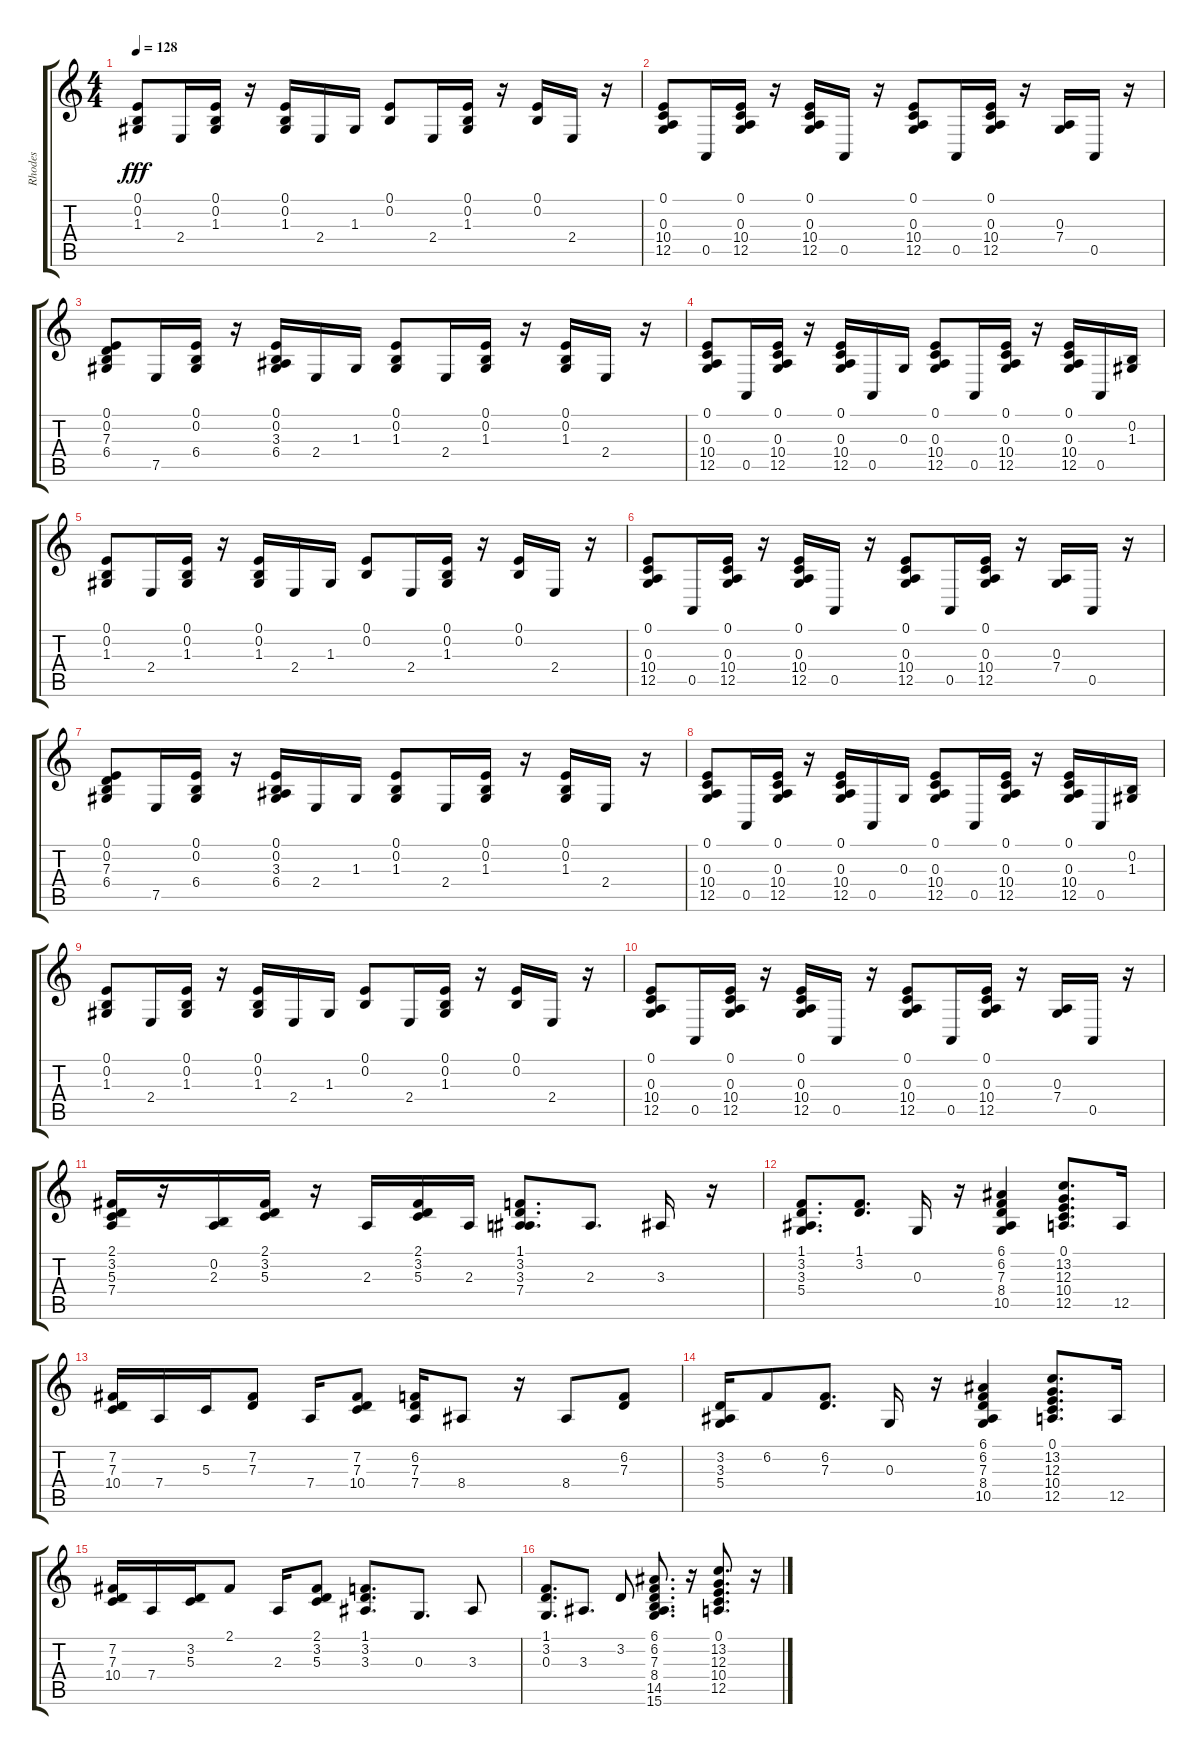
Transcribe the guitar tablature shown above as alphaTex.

\track ("Rhodes         " "Rhodes    ") {instrument electricpiano1}
\staff {score tabs}
\tuning (E4 B3 G3 D3 A2 E2) {hide}
\ts (4 4)
\tempo 128
\clef g2
\ks c
(0.1 0.2 1.3).8{dy fff} 2.4.16 (0.1 0.2 1.3).16 r.16 (0.1 0.2 1.3).16 2.4.16 1.3.16 (0.1 0.2).8 2.4.16 (0.1 0.2 1.3).16 r.16 (0.1 0.2).16 2.4.16 r.16 |
(0.1 0.3 10.4 12.5).8 0.5.16 (0.1 0.3 10.4 12.5).16 r.16 (0.1 0.3 10.4 12.5).16 0.5.16 r.16 (0.1 0.3 10.4 12.5).8 0.5.16 (0.1 0.3 10.4 12.5).16 r.16 (0.3 7.4).16 0.5.16 r.16 |
(0.1 0.2 7.3 6.4).8 7.5.16 (0.1 0.2 6.4).16 r.16 (0.1 0.2 3.3 6.4).16 2.4.16 1.3.16 (0.1 0.2 1.3).8 2.4.16 (0.1 0.2 1.3).16 r.16 (0.1 0.2 1.3).16 2.4.16 r.16 |
(0.1 0.3 10.4 12.5).8 0.5.16 (0.1 0.3 10.4 12.5).16 r.16 (0.1 0.3 10.4 12.5).16 0.5.16 0.3.16 (0.1 0.3 10.4 12.5).8 0.5.16 (0.1 0.3 10.4 12.5).16 r.16 (0.1 0.3 10.4 12.5).16 0.5.16 (0.2 1.3).16 |
(0.1 0.2 1.3).8 2.4.16 (0.1 0.2 1.3).16 r.16 (0.1 0.2 1.3).16 2.4.16 1.3.16 (0.1 0.2).8 2.4.16 (0.1 0.2 1.3).16 r.16 (0.1 0.2).16 2.4.16 r.16 |
(0.1 0.3 10.4 12.5).8 0.5.16 (0.1 0.3 10.4 12.5).16 r.16 (0.1 0.3 10.4 12.5).16 0.5.16 r.16 (0.1 0.3 10.4 12.5).8 0.5.16 (0.1 0.3 10.4 12.5).16 r.16 (0.3 7.4).16 0.5.16 r.16 |
(0.1 0.2 7.3 6.4).8 7.5.16 (0.1 0.2 6.4).16 r.16 (0.1 0.2 3.3 6.4).16 2.4.16 1.3.16 (0.1 0.2 1.3).8 2.4.16 (0.1 0.2 1.3).16 r.16 (0.1 0.2 1.3).16 2.4.16 r.16 |
(0.1 0.3 10.4 12.5).8 0.5.16 (0.1 0.3 10.4 12.5).16 r.16 (0.1 0.3 10.4 12.5).16 0.5.16 0.3.16 (0.1 0.3 10.4 12.5).8 0.5.16 (0.1 0.3 10.4 12.5).16 r.16 (0.1 0.3 10.4 12.5).16 0.5.16 (0.2 1.3).16 |
(0.1 0.2 1.3).8 2.4.16 (0.1 0.2 1.3).16 r.16 (0.1 0.2 1.3).16 2.4.16 1.3.16 (0.1 0.2).8 2.4.16 (0.1 0.2 1.3).16 r.16 (0.1 0.2).16 2.4.16 r.16 |
(0.1 0.3 10.4 12.5).8 0.5.16 (0.1 0.3 10.4 12.5).16 r.16 (0.1 0.3 10.4 12.5).16 0.5.16 r.16 (0.1 0.3 10.4 12.5).8 0.5.16 (0.1 0.3 10.4 12.5).16 r.16 (0.3 7.4).16 0.5.16 r.16 |
(2.1 3.2 5.3 7.4).16 r.16 (0.2 2.3).16 (2.1 3.2 5.3).16 r.16 2.3.16 (2.1 3.2 5.3).16 2.3.16 (1.1 3.2 3.3 7.4).8{d} 2.3.8{d} 3.3.16 r.16 |
(1.1 3.2 3.3 5.4).8{d} (1.1 3.2).8{d} 0.3.16 r.16 (6.1 6.2 7.3 8.4 10.5).4 (0.1 13.2 12.3 10.4 12.5).8{d} 12.5.16 |
(7.2 7.3 10.4).16 7.4.16 5.3.16 (7.2 7.3).8 7.4.16 (7.2 7.3 10.4).8 (6.2 7.3 7.4).16 8.4.8 r.16 8.4.8 (6.2 7.3).8 |
(3.2 3.3 5.4).16 6.2.8 (6.2 7.3).8{d} 0.3.16 r.16 (6.1 6.2 7.3 8.4 10.5).4 (0.1 13.2 12.3 10.4 12.5).8{d} 12.5.16 |
(7.2 7.3 10.4).16 7.4.16 (3.2 5.3).16 2.1.8 2.3.16 (2.1 3.2 5.3).8 (1.1 3.2 3.3).8{d} 0.3.8{d} 3.3.8 |
(1.1 3.2 0.3).8{d} 3.3.8{d} 3.2.8 (6.1 6.2 7.3 8.4 14.5 15.6).8{d} r.16 (0.1 13.2 12.3 10.4 12.5).8{d} r.16
